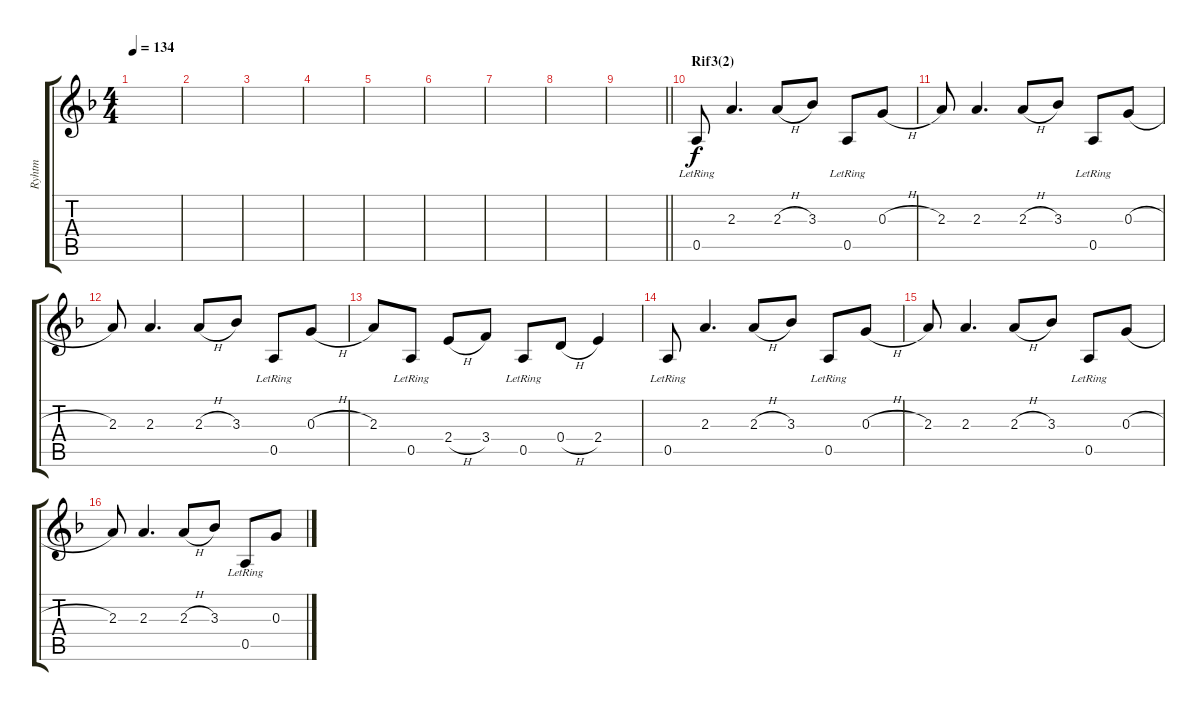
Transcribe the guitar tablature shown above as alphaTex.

\track ("Ryhtm" "Ryhtm") {instrument overdrivenguitar}
\staff {score tabs}
\tuning (E4 B3 G3 D3 A2 E2) {hide}
\ts (4 4)
\tempo 134
\clef g2
\ks f
|
|
|
|
|
|
|
|
\barLineRight lightlight
|
\section ("" "Rif3(2)")
0.5{lr}.8 2.3.4{d} 2.3{h}.8 3.3.8 0.5{lr}.8 0.3{h}.8 |
2.3.8 2.3.4{d} 2.3{h}.8 3.3.8 0.5{lr}.8 0.3{h}.8 |
2.3.8 2.3.4{d} 2.3{h}.8 3.3.8 0.5{lr}.8 0.3{h}.8 |
2.3.8 0.5{lr}.8 2.4{h}.8 3.4.8 0.5{lr}.8 0.4{h}.8 2.4.4 |
0.5{lr}.8 2.3.4{d} 2.3{h}.8 3.3.8 0.5{lr}.8 0.3{h}.8 |
2.3.8 2.3.4{d} 2.3{h}.8 3.3.8 0.5{lr}.8 0.3{h}.8 |
2.3.8 2.3.4{d} 2.3{h}.8 3.3.8 0.5{lr}.8 0.3{h}.8
